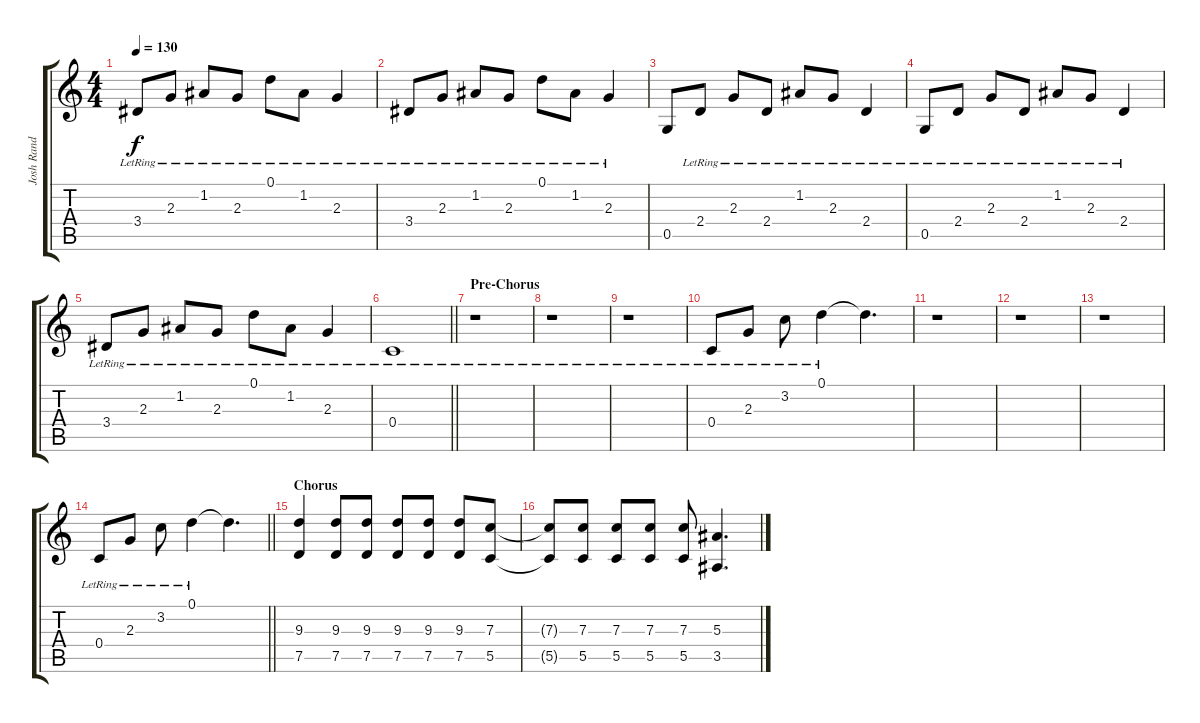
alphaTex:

\track ("Josh Rand (Clean) Lead" "Josh Rand ") {instrument electricguitarclean}
\staff {score tabs}
\tuning (D4 A3 F3 C3 G2 C2) {hide}
\ts (4 4)
\tempo 130
\clef g2
\ks c
3.4{lr}.8{dy f} 2.3{lr}.8 1.2{lr}.8 2.3{lr}.8 0.1{lr}.8 1.2{lr}.8 2.3{lr}.4 |
3.4{lr}.8 2.3{lr}.8 1.2{lr}.8 2.3{lr}.8 0.1{lr}.8 1.2{lr}.8 2.3{lr}.4 |
0.5.8 2.4{lr}.8 2.3{lr}.8 2.4{lr}.8 1.2{lr}.8 2.3{lr}.8 2.4{lr}.4 |
0.5{lr}.8 2.4{lr}.8 2.3{lr}.8 2.4{lr}.8 1.2{lr}.8 2.3{lr}.8 2.4{lr}.4 |
3.4{lr}.8 2.3{lr}.8 1.2{lr}.8 2.3{lr}.8 0.1{lr}.8 1.2{lr}.8 2.3{lr}.4 |
\barLineRight lightlight
0.4{lr}.1 |
\section ("" "Pre-Chorus")
r.1 |
r.1 |
r.1 |
0.4{lr}.8{volume 12 instrument electricguitarjazz} 2.3{lr}.8 3.2{lr}.8 0.1{lr}.4 0.1{t}.4{d} |
r.1 |
r.1 |
r.1 |
\barLineRight lightlight
0.4{lr}.8{volume 12 instrument electricguitarjazz} 2.3{lr}.8 3.2{lr}.8 0.1{lr}.4 0.1{t}.4{d} |
\section ("" "Chorus")
(9.3 7.5).4{volume 8 balance 0 instrument electricguitarclean} (9.3 7.5).8 (9.3 7.5).8 (9.3 7.5).8 (9.3 7.5).8 (9.3 7.5).8 (7.3 5.5).8 |
(7.3{t} 5.5{t}).8 (7.3 5.5).8 (7.3 5.5).8 (7.3 5.5).8 (7.3 5.5).8 (5.3 3.5).4{d}
